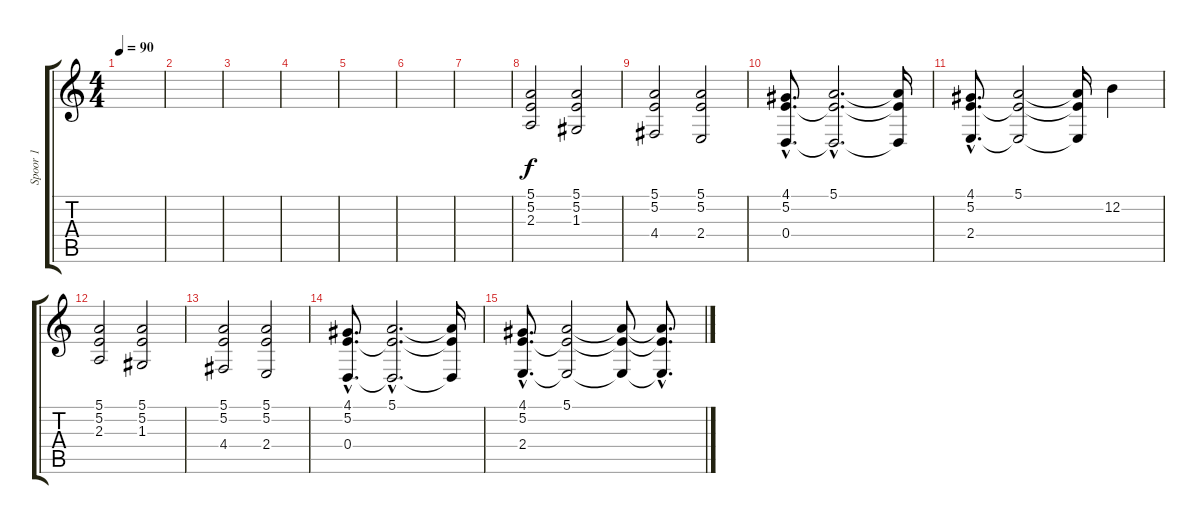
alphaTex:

\track ("Spoor 1" "Spoor 1") {instrument acousticgrandpiano}
\staff {score tabs}
\tuning (E4 B3 G3 D3 A2 E2) {hide}
\ts (4 4)
\tempo 90
\clef g2
\ks c
|
|
|
|
|
|
|
(5.1 5.2 2.3).2 (5.1 5.2 1.3).2 |
(5.1 5.2 4.4).2 (5.1 5.2 2.4).2 |
(4.1{hac} 5.2{hac} 0.4{hac}).8{d} (5.1{hac} 5.2{hac t} 0.4{hac t}).2{d} (5.1{t} 5.2{t} 0.4{t}).16 |
(4.1{hac} 5.2{hac} 2.4{hac}).8{d} (5.1 5.2{t} 2.4{t}).2 (5.1{t} 5.2{t} 2.4{t}).16 12.2.4 |
(5.1 5.2 2.3).2 (5.1 5.2 1.3).2 |
(5.1 5.2 4.4).2 (5.1 5.2 2.4).2 |
(4.1{hac} 5.2{hac} 0.4{hac}).8{d} (5.1{hac} 5.2{hac t} 0.4{hac t}).2{d} (5.1{t} 5.2{t} 0.4{t}).16 |
(4.1{hac} 5.2{hac} 2.4{hac}).8{d} (5.1 5.2{t} 2.4{t}).2 (5.1{t} 5.2{t} 2.4{t}).8 (5.1{hac t} 5.2{hac t} 2.4{hac t}).8{d}
